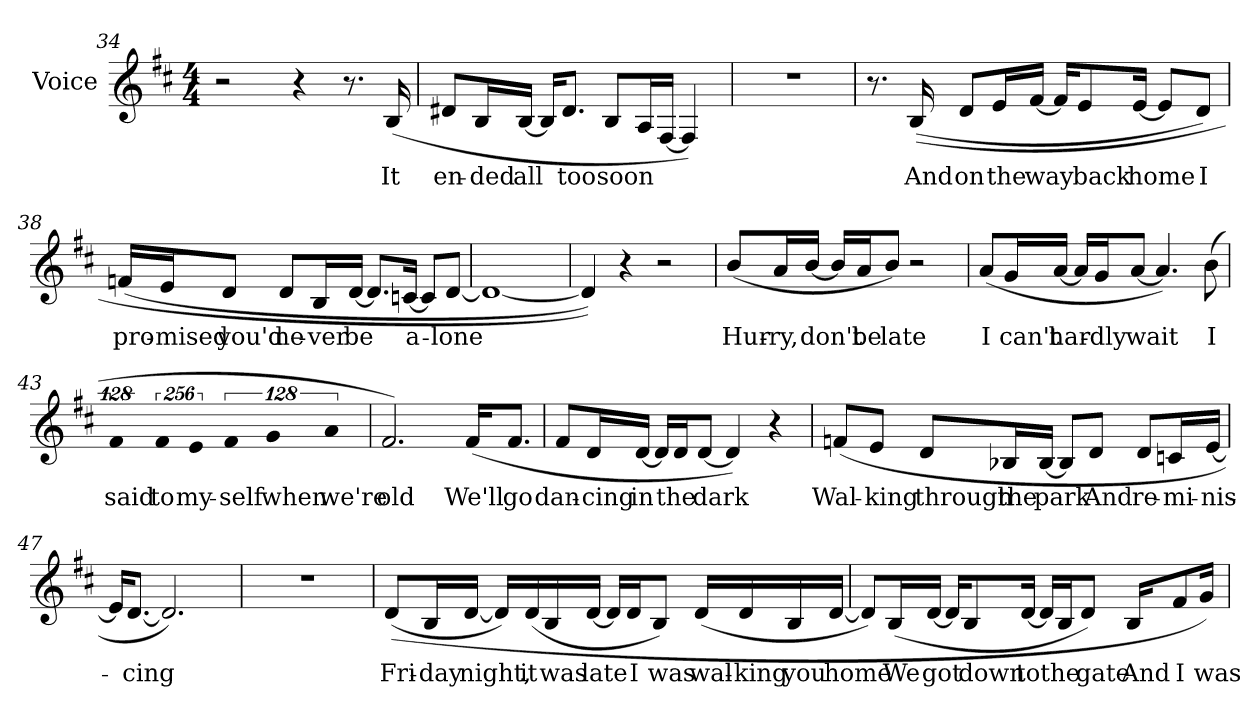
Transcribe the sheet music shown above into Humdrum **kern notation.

**kern	**text
*part1	*part1
*staff1	*staff1
*I"Voice	*
*I'Voice	*
*clefG2	*
*k[f#c#]	*
*D:	*
*M4/4	*
=34	=34
2r	.
4r	.
8.r	.
!	!LO:LY:b:color=#000000
(16Bi/	It
=35	=35
!	!LO:LY:b:color=#000000
8d#Xi/L	en-
!	!LO:LY:b:color=#000000
16Bi/L	-ded
!	!LO:LY:b:color=#000000
[16Bi/JJ	all
16Bi/KL]	.
!	!LO:LY:b:color=#000000
8.d#i/J	too
!	!LO:LY:b:color=#000000
8Bi/L	soon
16Ai/L	.
[16F#i/JJ	.
4F#i/])	.
=36	=36
1r	.
!!LO:LB:g=z
=37	=37
8.r	.
!	!LO:LY:b:color=#000000
((16Bi/	And
!	!LO:LY:b:color=#000000
8di/L	on
!	!LO:LY:b:color=#000000
16ei/L	the
!	!LO:LY:b:color=#000000
[16f#i/JJ	way
16f#i/KL]	.
!	!LO:LY:b:color=#000000
8ei/	back
!	!LO:LY:b:color=#000000
[16ei/Jk	home
8ei/L]	.
!	!LO:LY:b:color=#000000
8di/J)	I
=38	=38
!	!LO:LY:b:color=#000000
(16fni/LL	pro-
!	!LO:LY:b:color=#000000
16ei/J	-mised
!	!LO:LY:b:color=#000000
8di/J	you'd
!	!LO:LY:b:color=#000000
8di/L	ne-
!	!LO:LY:b:color=#000000
16Bi/L	-ver
!	!LO:LY:b:color=#000000
[16di/JJ	be
8.di/L]	.
!	!LO:LY:b:color=#000000
[16cni/Jk	a-
8ci/L]	.
!	!LO:LY:b:color=#000000
[8di/J	-lone
=39	=39
1di_	.
!!LO:PB:g=z
=40	=40
4di/]))	.
4r	.
2r	.
=41	=41
!	!LO:LY:b:color=#000000
(8bi/L	Hur-
!	!LO:LY:b:color=#000000
16ai/L	-ry,
!	!LO:LY:b:color=#000000
[16bi/JJ	don't
16bi/LL]	.
!	!LO:LY:b:color=#000000
16ai/J	be
!	!LO:LY:b:color=#000000
8bi/J)	late
2r	.
=42	=42
!	!LO:LY:b:color=#000000
(8ai/L	I
!	!LO:LY:b:color=#000000
16gi/L	can't
!	!LO:LY:b:color=#000000
[16ai/JJ	har-
16ai/LL]	.
!	!LO:LY:b:color=#000000
16gi/J	-dly
!	!LO:LY:b:color=#000000
[8ai/J	wait
4.ai/])	.
!	!LO:LY:b:color=#000000
(8bi\	I
=43	=43
!LO:N:vis=4	!
!	!LO:LY:b:color=#000000
512%85f#i/	said
!LO:N:vis=4	!
!	!LO:LY:b:color=#000000
1024%171f#i/	to
!LO:N:vis=4	!
!	!LO:LY:b:color=#000000
1024%171ei/	my-
!LO:N:vis=4	!
!	!LO:LY:b:color=#000000
512%85f#i/	-self
!LO:N:vis=4	!
!	!LO:LY:b:color=#000000
1024%171gi/	when
!LO:N:vis=4	!
!	!LO:LY:b:color=#000000
1024%171ai/	we're
!!LO:LB:g=z
=44	=44
!	!LO:LY:b:color=#000000
2.f#i/)	old
!	!LO:LY:b:color=#000000
(16f#i/KL	We'll
!	!LO:LY:b:color=#000000
8.f#i/J	go
=45	=45
!	!LO:LY:b:color=#000000
8f#i/L	dan-
!	!LO:LY:b:color=#000000
16di/L	-cing
!	!LO:LY:b:color=#000000
[16di/JJ	in
16di/LL]	.
!	!LO:LY:b:color=#000000
16di/J	the
!	!LO:LY:b:color=#000000
[8di/J	dark
4di/])	.
4r	.
=46	=46
!	!LO:LY:b:color=#000000
(8fni/L	Wal-
!	!LO:LY:b:color=#000000
8ei/J	-king
!	!LO:LY:b:color=#000000
8di/L	through
!	!LO:LY:b:color=#000000
16B-Xi/L	the
!	!LO:LY:b:color=#000000
[16B-i/JJ	park
8B-i/L]	.
!	!LO:LY:b:color=#000000
8di/J	And
!	!LO:LY:b:color=#000000
8di/L	re-
!	!LO:LY:b:color=#000000
16cni/L	-mi-
!	!LO:LY:b:color=#000000
[16ei/JJ	-nis-
!!LO:LB:g=z
=47	=47
16ei/KL]	.
!	!LO:LY:b:color=#000000
[8.di/J	-cing
2.di/])	.
=48	=48
1r	.
=49	=49
!	!LO:LY:b:color=#000000
((8di/L	Fri-
!	!LO:LY:b:color=#000000
16Bi/L	-day
!	!LO:LY:b:color=#000000
[16di/JJ	night,
16di/LL])	.
!	!LO:LY:b:color=#000000
(16di/	it
!	!LO:LY:b:color=#000000
16Bi/	was
!	!LO:LY:b:color=#000000
[16di/JJ	late
16di/LL]	.
!	!LO:LY:b:color=#000000
16di/J	I
!	!LO:LY:b:color=#000000
8Bi/J)	was
!	!LO:LY:b:color=#000000
(16di/LL	wal-
!	!LO:LY:b:color=#000000
16di/	-king
!	!LO:LY:b:color=#000000
16Bi/	you
!	!LO:LY:b:color=#000000
[16di/JJ	home
!!LO:LB:g=z
=50	=50
8di/L])	.
!	!LO:LY:b:color=#000000
(16Bi/L	We
!	!LO:LY:b:color=#000000
[16di/JJ	got
16di/KL]	.
!	!LO:LY:b:color=#000000
8Bi/	down
!	!LO:LY:b:color=#000000
[16di/Jk	to
16di/LL]	.
!	!LO:LY:b:color=#000000
16Bi/J	the
!	!LO:LY:b:color=#000000
8di/J)	gate
!	!LO:LY:b:color=#000000
16Bi/KL	And
!	!LO:LY:b:color=#000000
8f#i/	I
!	!LO:LY:b:color=#000000
16gi/Jk)	was
=	=
*-	*-
